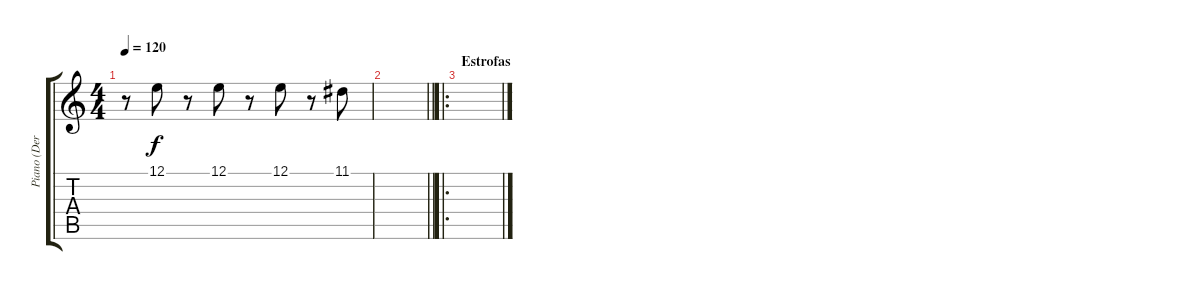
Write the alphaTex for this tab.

\track ("Piano (Der)" "Piano (Der") {instrument tremolostrings}
\staff {score tabs}
\tuning (E4 B3 G3 D3 A2 E2) {hide}
\ts (4 4)
\tempo 120
\clef g2
\ks c
r.8{dy f} 12.1.8 r.8 12.1.8 r.8 12.1.8 r.8 11.1.8 |
\barLineRight lightlight
|
\ro
\section ("" "Estrofas")
